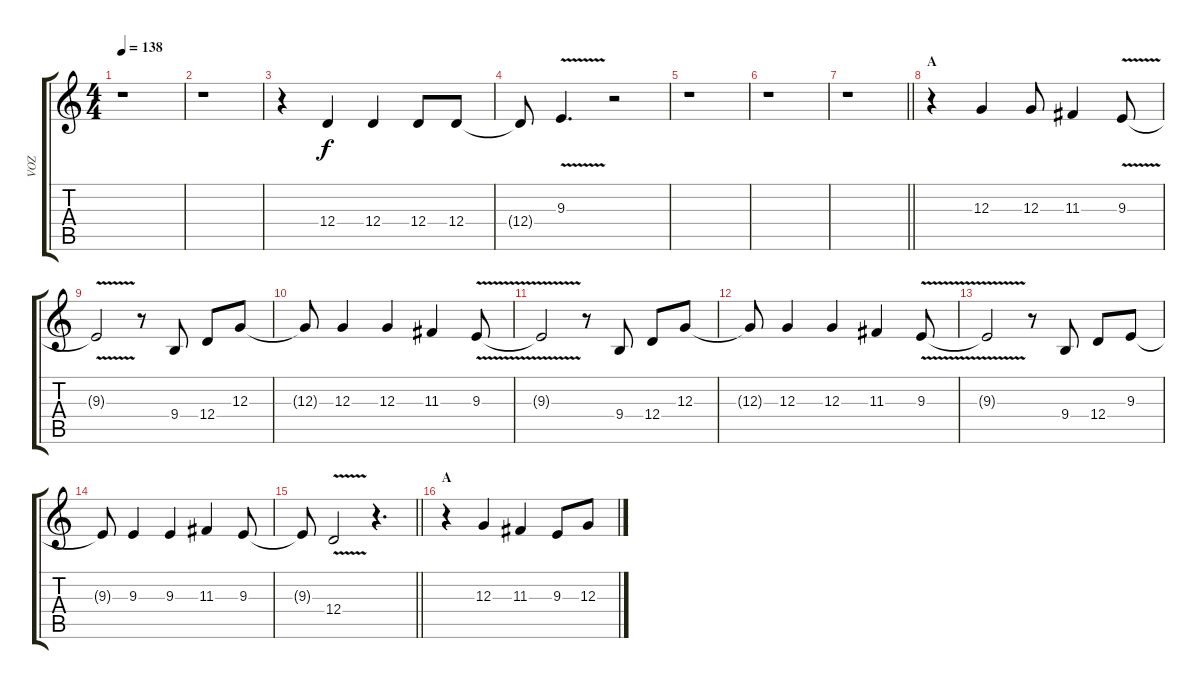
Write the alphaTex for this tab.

\track ("VOZ" "VOZ") {instrument flute}
\staff {score tabs}
\tuning (E4 B3 G3 D3 A2 E2) {hide}
\ts (4 4)
\tempo 138
\clef g2
\ks c
r.1{dy f} |
r.1 |
r.4 12.4.4 12.4.4 12.4.8 12.4.8 |
12.4{t}.8 9.3{v}.4{d} r.2 |
r.1 |
r.1 |
\barLineRight lightlight
r.1 |
\section ("" "A")
r.4 12.3.4 12.3.8 11.3.4 9.3{v}.8 |
9.3{t}.2 r.8 9.4.8 12.4.8 12.3.8 |
12.3{t}.8 12.3.4 12.3.4 11.3.4 9.3{v}.8 |
9.3{t}.2 r.8 9.4.8 12.4.8 12.3.8 |
12.3{t}.8 12.3.4 12.3.4 11.3.4 9.3{v}.8 |
9.3{t}.2 r.8 9.4.8 12.4.8 9.3.8 |
9.3{t}.8 9.3.4 9.3.4 11.3.4 9.3.8 |
\barLineRight lightlight
9.3{t}.8 12.4{v}.2 r.4{d} |
\section ("" "A")
r.4 12.3.4 11.3.4 9.3.8 12.3.8
